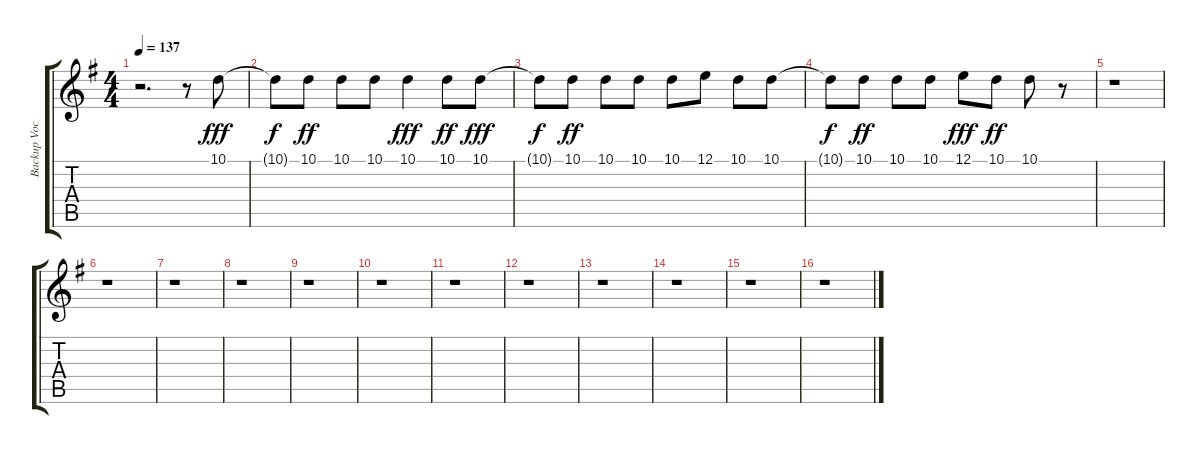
\track ("Backup Vocals" "Backup Voc") {instrument flute}
\staff {score tabs}
\tuning (E4 B3 G3 D3 A2 E2) {hide}
\ts (4 4)
\tempo 137
\clef g2
\ks g
r.2{d dy fff instrument flute} r.8 10.1.8{balance 3} |
10.1{t}.8{dy f} 10.1.8{dy ff} 10.1.8 10.1.8 10.1.4{dy fff} 10.1.8{dy ff} 10.1.8{dy fff} |
10.1{t}.8{dy f} 10.1.8{dy ff} 10.1.8 10.1.8 10.1.8 12.1.8 10.1.8 10.1.8 |
10.1{t}.8{dy f} 10.1.8{dy ff} 10.1.8 10.1.8 12.1.8{dy fff} 10.1.8{dy ff} 10.1.8{volume 13} r.8 |
r.1 |
r.1 |
r.1 |
r.1 |
r.1 |
r.1 |
r.1 |
r.1 |
r.1 |
r.1 |
r.1 |
r.1
